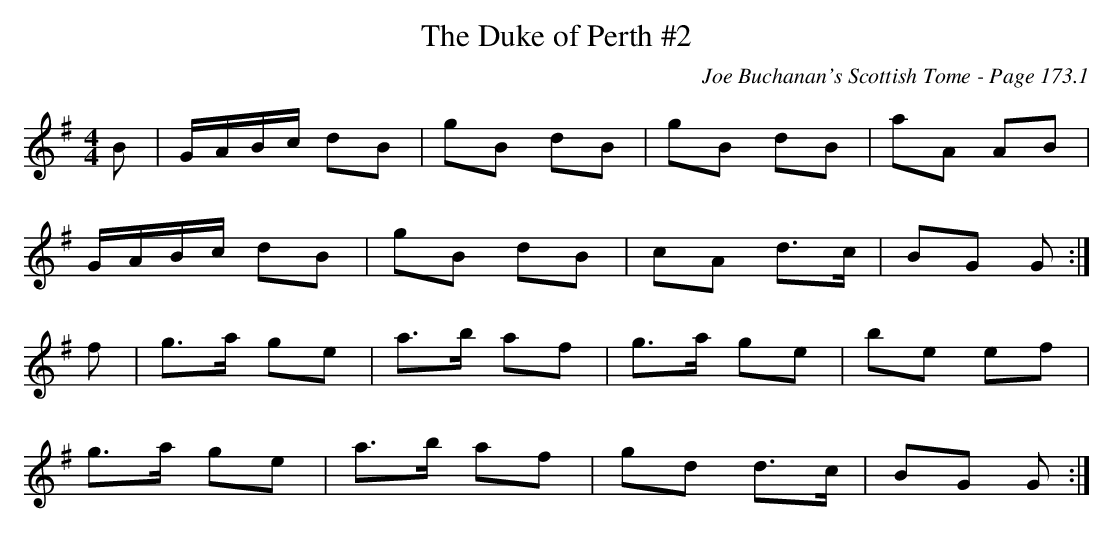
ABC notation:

X:1
T:Duke of Perth #2, The
C:Joe Buchanan's Scottish Tome - Page 173.1
L:1/8
M:4/4
K:G
B | G/A/B/c/ dB | gB dB | gB dB | aA AB |
G/A/B/c/ dB  | gB dB | cA d>c | BG G :|
f | g>a ge | a>b af | g>a ge | be ef |
g>a ge | a>b af | gd d>c | BG G :|
